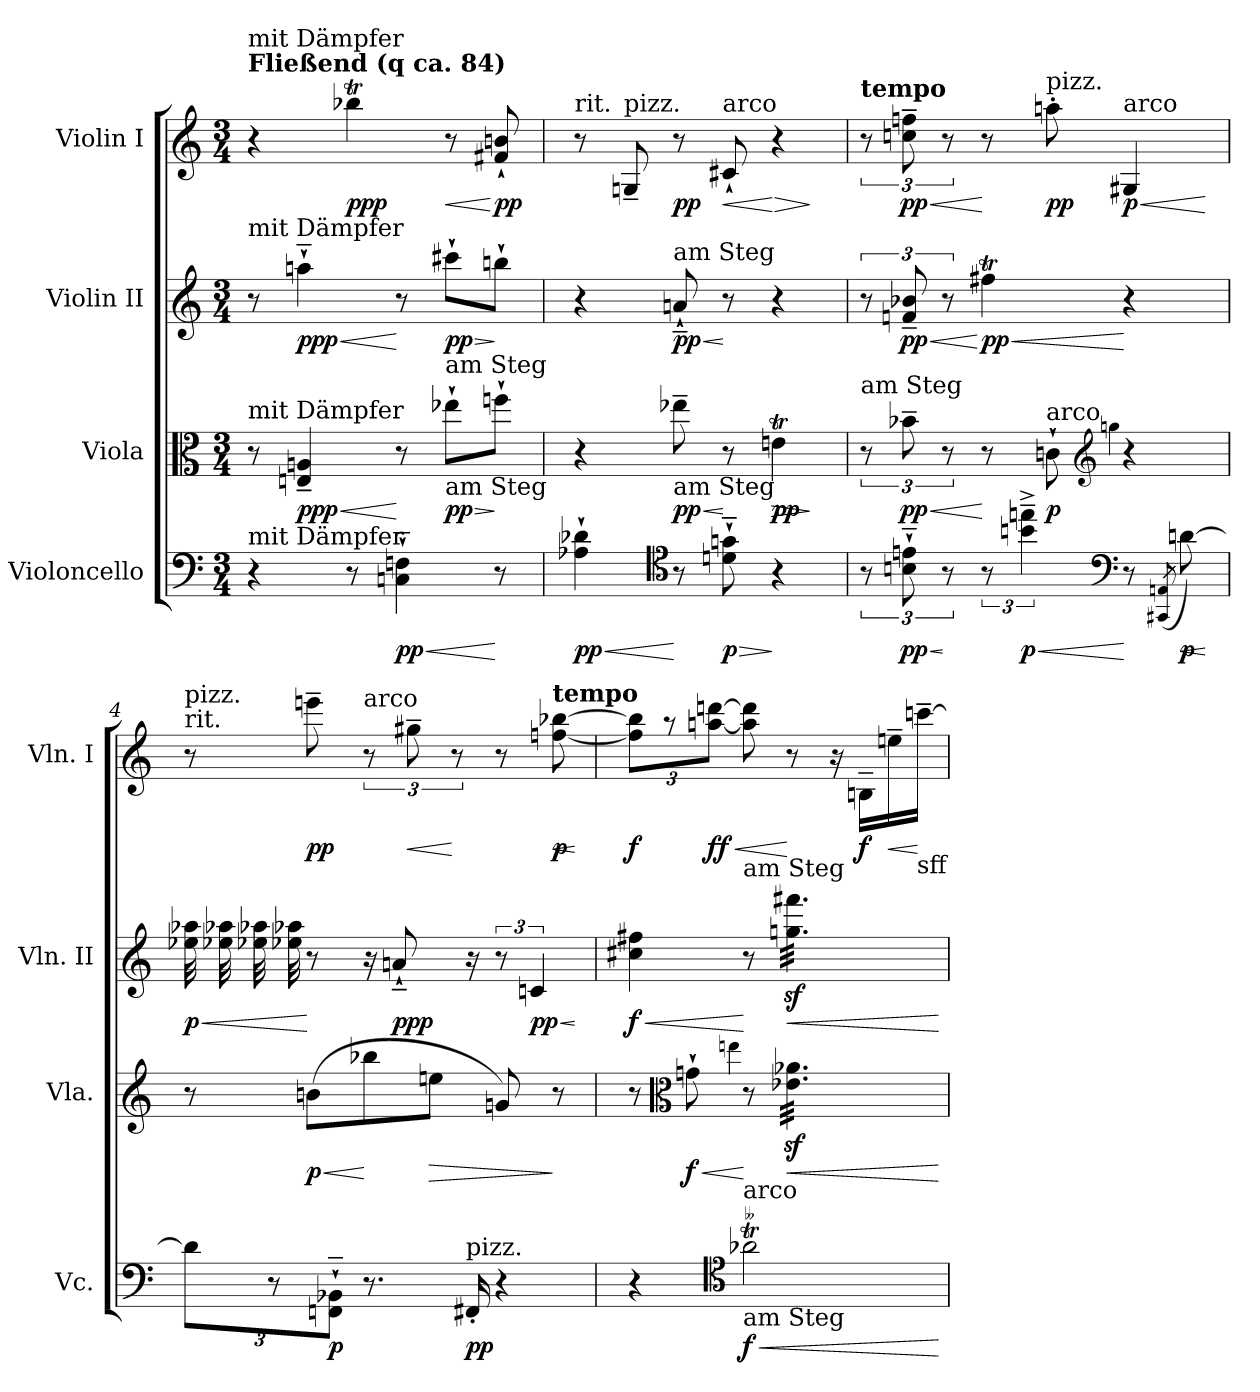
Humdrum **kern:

**kern	**dynam	**kern	**dynam	**kern	**dynam	**kern	**dynam
*part4	*part4	*part3	*part3	*part2	*part2	*part1	*part1
*staff4	*staff4	*staff3	*staff3	*staff2	*staff2	*staff1	*staff1
*I"Violoncello	*	*I"Viola	*	*I"Violin II	*	*I"Violin I	*
*I'Vc.	*	*I'Vla.	*	*I'Vln. II	*	*I'Vln. I	*
*clefF4	*	*clefC3	*	*clefG2	*	*clefG2	*
*k[]	*	*k[]	*	*k[]	*	*k[]	*
*C:	*	*C:	*	*C:	*	*C:	*
*M3/4	*	*M3/4	*	*M3/4	*	*M3/4	*
=1	=1	=1	=1	=1	=1	=1	=1
!	!	!	!	!	!	!LO:TX:a:B:t=Fließend (q ca. 84)	!
!	!	!	!	!	!	!LO:TX:a:t=mit Dämpfer	!
!	!	!	!	!LO:TX:a:t=mit Dämpfer	!	!	!
!	!	!LO:TX:a:t=mit Dämpfer	!	!	!	!	!
!LO:TX:a:t=mit Dämpfer	!	!	!	!	!	!	!
4r	.	8r	.	8r	.	4r	.
!	!	!	!LO:HP:b	!	!LO:HP:b	!	!
.	.	4En~ 4An~	< ppp	4aan`~	< ppp	.	.
8r	.	.	.	.	.	4bb-XT	ppp
!	!LO:HP:b	!	!	!	!	!	!
4Cn`~ 4Fn`~	< pp	8r	[	8r	[	.	.
!	!	!	!	!LO:TX:b:t=am Steg	!	!	!
!	!	!LO:TX:b:t=am Steg	!	!	!	!	!
!	!	!	!LO:HP:b	!	!LO:HP:b	!	!LO:HP:b
.	.	8ee-X`L	> pp	8ccc#X`L	> pp	8r	<
8r	[	8ffn`J	]	8bbn`J	]	8f#X` 8bn`	[ pp
=2	=2	=2	=2	=2	=2	=2	=2
!	!	!	!	!	!	!LO:TX:a:t=rit.	!
!	!LO:HP:b	!	!	!	!	!	!
4A-X` 4d-X`	< pp	4r	.	4r	.	8r	.
!	!	!	!	!	!	!LO:TX:a:t=pizz.	!
.	.	.	.	.	.	8Gn~	.
*clefC4	*	*	*	*	*	*	*
!	!	!	!	!LO:TX:a:t=am Steg	!	!	!
!	!	!LO:TX:b:t=am Steg	!	!	!	!	!
!	!	!	!LO:HP:b	!	!LO:HP:b	!	!
8r	[	8ee-X~	< pp	8an`~	< pp	8r	pp
!	!	!	!	!	!	!LO:TX:a:t=arco	!
!	!LO:HP:b	!	!	!	!	!	!LO:HP:b
8dn`~ 8gn`~	> p	8r	[	8r	[	8c#X`	<
!	!	!	!LO:HP:b	!	!	!	!LO:HP:n=1:b
4r	]	4ent	> pp	4r	.	4r	[ >
.	.	.	]	.	.	.	]
=3	=3	=3	=3	=3	=3	=3	=3
!	!	!	!	!	!	!LO:TX:a:B:t=tempo	!
!	!	!LO:TX:a:t=am Steg	!	!	!	!	!
12r	.	12r	.	12r	.	12r	.
!	!LO:HP:b	!	!LO:HP:b	!	!LO:HP:b	!	!LO:HP:b
12Bn`~ 12en`~	< pp	12b-X~	< pp	12fn~ 12b-X~	< pp	12ccn~ 12ffn~	< pp
12r	[	12r	.	12r	.	12r	.
!	!	!	!	!	!LO:HP:n=1:b	!	!
12r	.	8r	[	4ff#Xt	[ < pp	8r	[
!	!LO:HP:b	!	!	!	!	!	!
6bn~^ 6een~^	< p	.	.	.	.	.	.
!	!	!	!	!	!	!LO:TX:a:t=pizz.	!
!	!	!LO:TX:a:t=arco	!	!	!	!	!
.	.	8cn`	p	.	.	8aan'	pp
*clefF4	*	*clefG2	*	*	*	*	*
.	.	4qqggn\	.	.	.	.	.
!	!	!	!	!	!	!LO:TX:a:t=arco	!
!	!	!	!	!	!	!	!LO:HP:b
8r	[	4r	.	4r	[	4G#X	< p
(8qCC#X/ 8qAAn/	.	.	.	.	.	.	.
!	!LO:HP:b	!	!	!	!	!	!
[8dn)	< p	.	.	.	.	.	.
.	[	.	.	.	.	.	[
=4	=4	=4	=4	=4	=4	=4	=4
!	!	!	!	!	!	!LO:TX:a:t=rit.	!
!	!	!	!	!	!	!LO:TX:a:t=pizz.	!
!	!	!	!	!	!LO:HP:b	!	!
12dL]	.	8r	.	32ee-X 32aa-X	< p	8r	.
.	.	.	.	32ee-X 32aa-X	.	.	.
.	.	.	.	32ee-X 32aa-X	.	.	.
12r	.	.	.	.	.	.	.
.	.	.	.	32ee-X 32aa-X	.	.	.
!	!	!	!LO:HP:b	!	!	!	!
.	.	(8bnL	< p	8r	[	8eeen~	pp
12FFn`~ 12BB-X`~J	p	.	.	.	.	.	.
!	!	!	!	!	!	!LO:TX:a:t=arco	!
8.r	.	8bb-X	[	16r	.	12r	.
.	.	.	.	8an`~	ppp	.	.
!	!	!	!	!	!	!	!LO:HP:b
.	.	.	.	.	.	12gg#X~	<
!	!	!	!LO:HP:b	!	!	!	!
.	.	8eenJ	>	.	.	.	.
.	.	.	.	.	.	12r	[
!LO:TX:a:t=pizz.	!	!	!	!	!	!	!
16FF#X'	pp	.	.	16r	.	.	.
4r	.	8gn)	.	12r	.	8r	.
!	!	!	!	!	!LO:HP:b	!	!
.	.	.	.	6cn	< pp	.	.
!	!	!	!	!	!	!LO:TX:a:B:t=tempo	!
!	!	!	!	!	!	!	!LO:HP:b
.	.	8r	]	.	.	[8ffn [8bb-X	< p
.	.	.	.	.	[	.	[
=5	=5	=5	=5	=5	=5	=5	=5
!	!	!	!	!	!LO:HP:b	!	!
4r	.	8r	.	4cc#X 4ff#X	< f	12ff] 12bb-]L	f
.	.	.	.	.	.	12r	.
*	*	*clefC3	*	*	*	*	*
!	!	!	!LO:HP:b	!	!	!	!
.	.	8gn`	< f	.	.	.	.
!	!	!	!	!	!	!	!LO:HP:b
.	.	.	.	.	.	[12aan [12dddnJ	< ff
*clefC4	*	*	*	*	*	*	*
.	.	4qqeen\	.	.	.	.	.
!	!	!	!	!LO:TX:a:t=am Steg	!	!	!
!LO:TX:b:t=am Steg	!	!	!	!	!	!	!
!LO:TX:a:t=arco	!	!	!	!	!	!	!
!LO:TR:acc=--	!LO:HP:b	!	!	!	!	!	!
2a-Xt	< f	8r	[	8r	[	8aa] 8ddd]	.
!	!	!	!LO:HP:b	!	!LO:HP:b	!	!
*	*	*tremolo	*	*	*	*	*
*	*	*	*	*tremolo	*	*	*
.	.	32e-Xz 32a-XzLLL	<	32ggnz 32fff#XzLLL	<	8r	[
.	.	32e-Xz 32a-Xz	.	32ggnz 32fff#Xz	.	.	.
.	.	32e-Xz 32a-Xz	.	32ggnz 32fff#Xz	.	.	.
.	.	32e-Xz 32a-Xz	.	32ggnz 32fff#Xz	.	.	.
.	.	32e-Xz 32a-Xz	.	32ggnz 32fff#Xz	.	16r	.
.	.	32e-Xz 32a-Xz	.	32ggnz 32fff#Xz	.	.	.
.	.	32e-Xz 32a-Xz	.	32ggnz 32fff#Xz	.	16Bn~LL	f
.	.	32e-Xz 32a-Xz	.	32ggnz 32fff#Xz	.	.	.
!	!	!	!	!	!	!	!LO:HP:b
.	.	32e-Xz 32a-Xz	.	32ggnz 32fff#Xz	.	16een~	<
.	.	32e-Xz 32a-Xz	.	32ggnz 32fff#Xz	.	.	.
!	!	!	!	!	!	!LO:TX:b:t=sff	!
.	.	32e-Xz 32a-Xz	.	32ggnz 32fff#Xz	.	[16cccn~JJ	[
.	.	32e-Xz 32a-XzJJJ	.	32ggnz 32fff#XzJJJ	.	.	.
*	*	*	*	*Xtremolo	*	*	*
*	*	*Xtremolo	*	*	*	*	*
.	[	.	[	.	[	.	.
=	=	=	=	=	=	=	=
*-	*-	*-	*-	*-	*-	*-	*-
